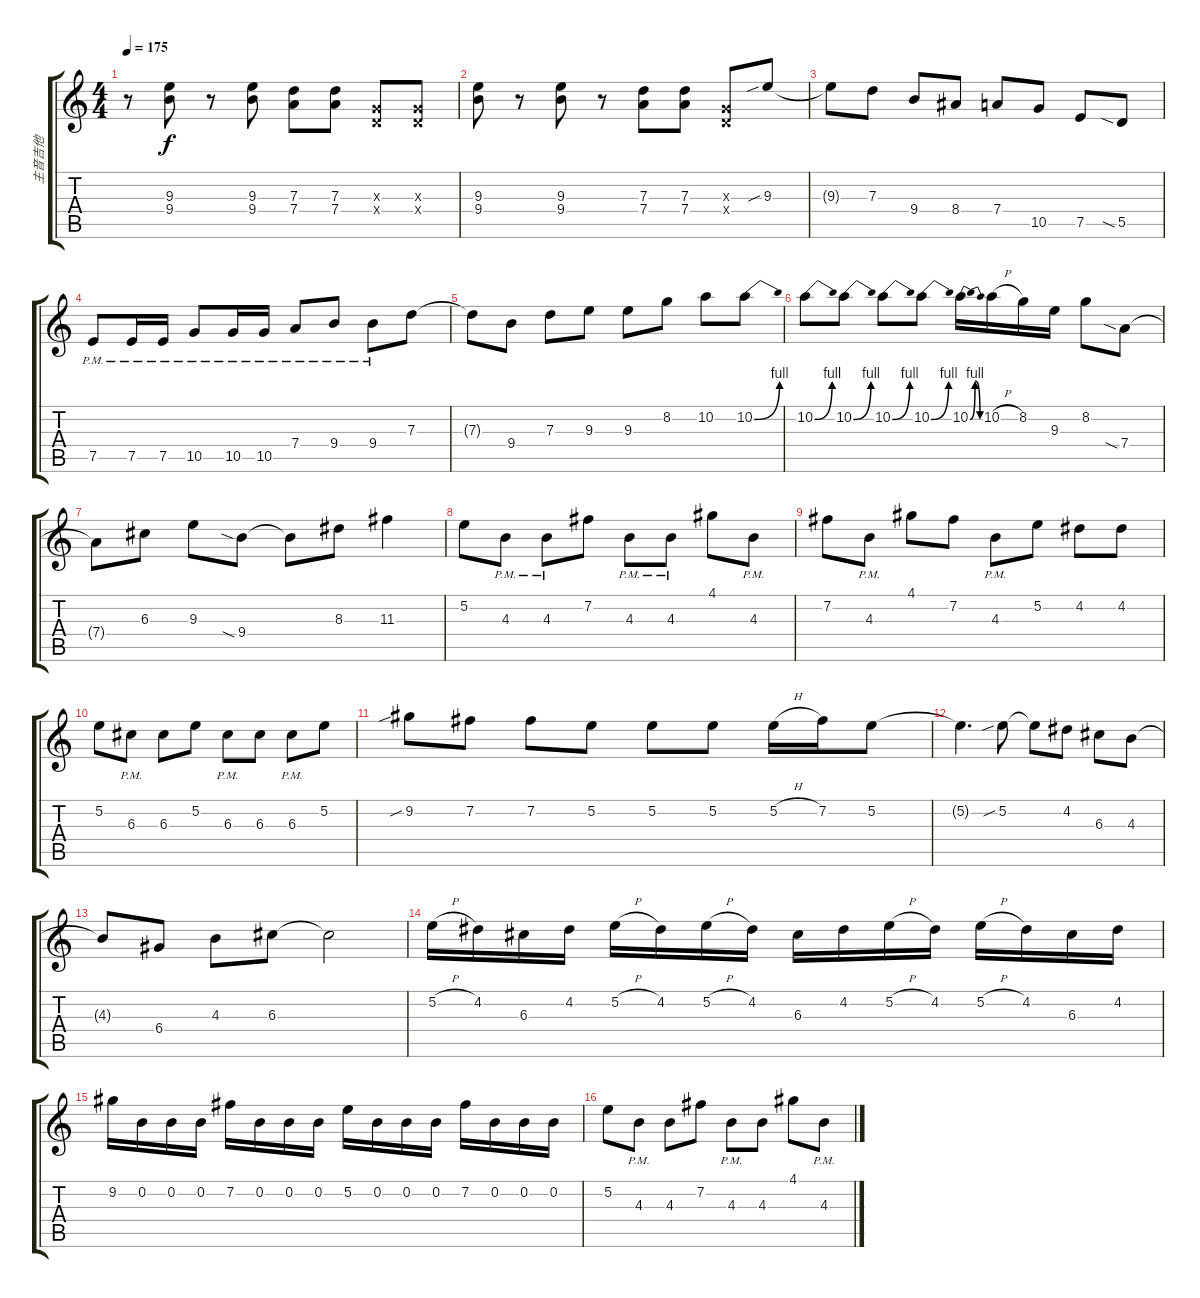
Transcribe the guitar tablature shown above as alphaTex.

\track ("主音吉他" "主音吉他") {instrument distortionguitar}
\staff {score tabs}
\tuning (E4 B3 G3 D3 A2 E2) {hide}
\ts (4 4)
\tempo 175
\clef g2
\ks c
r.8{dy f} (9.3 9.4).8 r.8 (9.3 9.4).8 (7.3 7.4).8 (7.3 7.4).8 (0.3{x} 0.4{x}).8 (0.3{x} 0.4{x}).8 |
(9.3 9.4).8 r.8 (9.3 9.4).8 r.8 (7.3 7.4).8 (7.3 7.4).8 (0.3{x} 0.4{x}).8 9.3{sib}.8 |
9.3{t}.8 7.3.8 9.4.8 8.4.8 7.4.8 10.5.8 7.5.8 5.5{sia}.8 |
7.5{pm}.8 7.5{pm}.16 7.5{pm}.16 10.5{pm}.8 10.5{pm}.16 10.5{pm}.16 7.4{pm}.8 9.4{pm}.8 9.4{pm}.8 7.3.8 |
7.3{t}.8 9.4.8 7.3.8 9.3.8 9.3.8 8.2.8 10.2.8 10.2{be (bend 0 0 60 4)}.8 |
10.2{be (bend 0 0 60 4)}.8 10.2{be (bend 0 0 60 4)}.8 10.2{be (bend 0 0 60 4)}.8 10.2{be (bend 0 0 60 4)}.8 10.2{be (bendrelease 0 0 15 4 15 4 60 0)}.16 10.2{h}.16 8.2.16 9.3.16 8.2.8 7.4{sia}.8 |
7.4{t}.8 6.3.8 9.3.8 9.4{sia}.8 9.4{t}.8 8.3.8 11.3.4 |
5.2.8 4.3{pm}.8 4.3{pm}.8 7.2.8 4.3{pm}.8 4.3{pm}.8 4.1.8 4.3{pm}.8 |
7.2.8 4.3{pm}.8 4.1.8 7.2.8 4.3{pm}.8 5.2.8 4.2.8 4.2.8 |
5.2.8 6.3{pm}.8 6.3.8 5.2.8 6.3{pm}.8 6.3.8 6.3{pm}.8 5.2.8 |
9.2{sib}.8 7.2.8 7.2.8 5.2.8 5.2.8 5.2.8 5.2{h}.16 7.2.16 5.2.8 |
5.2{t}.4{d} 5.2{sib}.8 5.2{t}.8 4.2.8 6.3.8 4.3.8 |
4.3{t}.8 6.4.8 4.3.8 6.3.8 6.3{t}.2 |
5.2{h}.16 4.2.16 6.3.16 4.2.16 5.2{h}.16 4.2.16 5.2{h}.16 4.2.16 6.3.16 4.2.16 5.2{h}.16 4.2.16 5.2{h}.16 4.2.16 6.3.16 4.2.16 |
9.2.16 0.2.16 0.2.16 0.2.16 7.2.16 0.2.16 0.2.16 0.2.16 5.2.16 0.2.16 0.2.16 0.2.16 7.2.16 0.2.16 0.2.16 0.2.16 |
5.2.8 4.3{pm}.8 4.3.8 7.2.8 4.3{pm}.8 4.3.8 4.1.8 4.3{pm}.8
